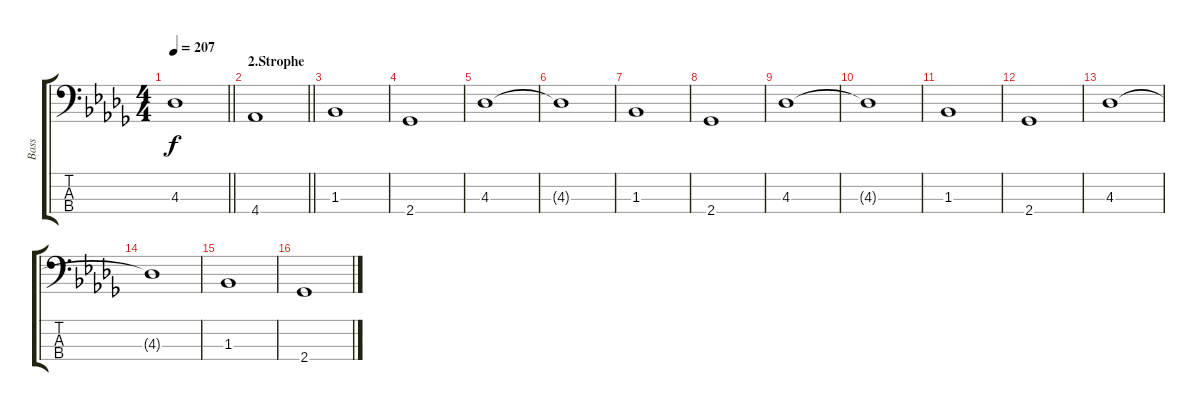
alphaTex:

\track ("Bass" "Bass") {instrument electricbassfinger}
\staff {score tabs}
\tuning (G2 D2 A1 E1) {hide}
\ts (4 4)
\tempo 207
\clef f4
\barLineRight lightlight
\ks bbminor
4.3.1{dy f} |
\section ("" "2.Strophe")
\barLineRight lightlight
4.4.1 |
1.3.1 |
2.4.1 |
4.3.1 |
4.3{t}.1 |
1.3.1 |
2.4.1 |
4.3.1 |
4.3{t}.1 |
1.3.1 |
2.4.1 |
4.3.1 |
4.3{t}.1 |
1.3.1 |
2.4.1
